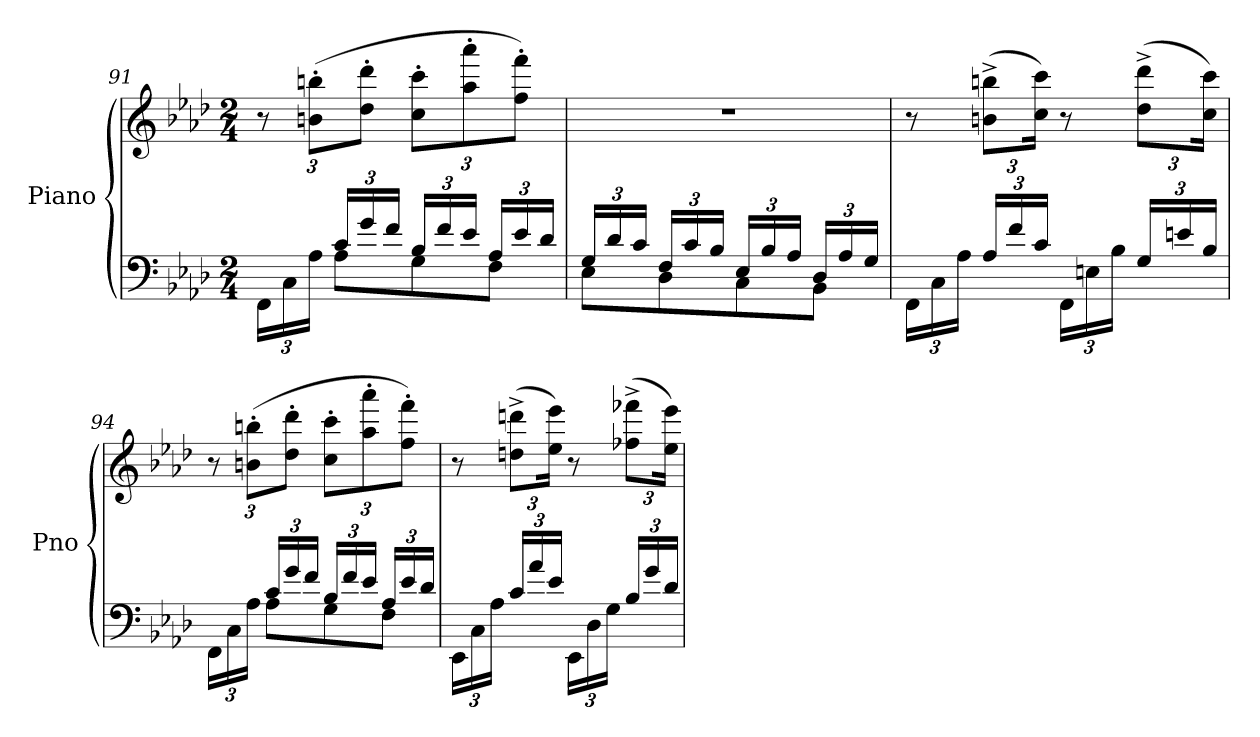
**kern	**kern
*part1	*part1
*staff2	*staff1
*I"Piano	*
*I'Pno	*
*clefF4	*clefG2
*k[b-e-a-d-]	*k[b-e-a-d-]
*M2/4	*M2/4
*Xbrackettup	*Xbrackettup
=91	=91
*^	*
24FF\LL	8ryy	12r
24C\	.	.
24A-\JJ	.	(>12bn\' 12bbn\'L
24c/LL	8A-\L	.
24g/	.	12dd-\' 12ddd-\'J
24f/JJ	.	.
24B-/LL	8G\	12cc\' 12ccc\'L
24f/	.	.
24e-/JJ	.	12aa-\' 12aaa-\'
24A-/LL	8F\J	.
24e-/	.	12ff\' 12fff\'J)
24d-/JJ	.	.
=92	=92	=92
24G/LL	8E-\L	2r
24d-/	.	.
24c/JJ	.	.
24F/LL	8D-\	.
24c/	.	.
24B-/JJ	.	.
24E-/LL	8C\	.
24B-/	.	.
24A-/JJ	.	.
24D-/LL	8BB-\J	.
24A-/	.	.
24G/JJ	.	.
*v	*v	*
=93	=93
24FF\LL	8r
24C\	.
24A-\JJ	.
24A-/LL	(>12bn\^ 12bbn\^L
24f/	.
24c/JJ	24cc\ 24ccc\Jk)
24FF\LL	8r
24En\	.
24B-\JJ	.
24G/LL	(>12dd-\^ 12ddd-\^L
24en/	.
24B-/JJ	24cc\ 24ccc\Jk)
!!LO:LB:g=z
=94	=94
*^	*
24FF\LL	8ryy	12r
24C\	.	.
24A-\JJ	.	(>12bn\' 12bbn\'L
24c/LL	8A-\L	.
24g/	.	12dd-\' 12ddd-\'J
24f/JJ	.	.
24B-/LL	8G\	12cc\' 12ccc\'L
24f/	.	.
24e-/JJ	.	12aa-\' 12aaa-\'
24A-/LL	8F\J	.
24e-/	.	12ff\' 12fff\'J)
24d-/JJ	.	.
*v	*v	*
=95	=95
24EE-\LL	8r
24C\	.
24A-\JJ	.
24c/LL	(>12ddn\^ 12dddn\^L
24a-/	.
24e-/JJ	24ee-\ 24eee-\Jk)
24EE-\LL	8r
24D-\	.
24G\JJ	.
24B-/LL	(>12ff-X\^ 12fff-X\^L
24g/	.
24d-/JJ	24ee-\ 24eee-\Jk)
=	=
*-	*-
